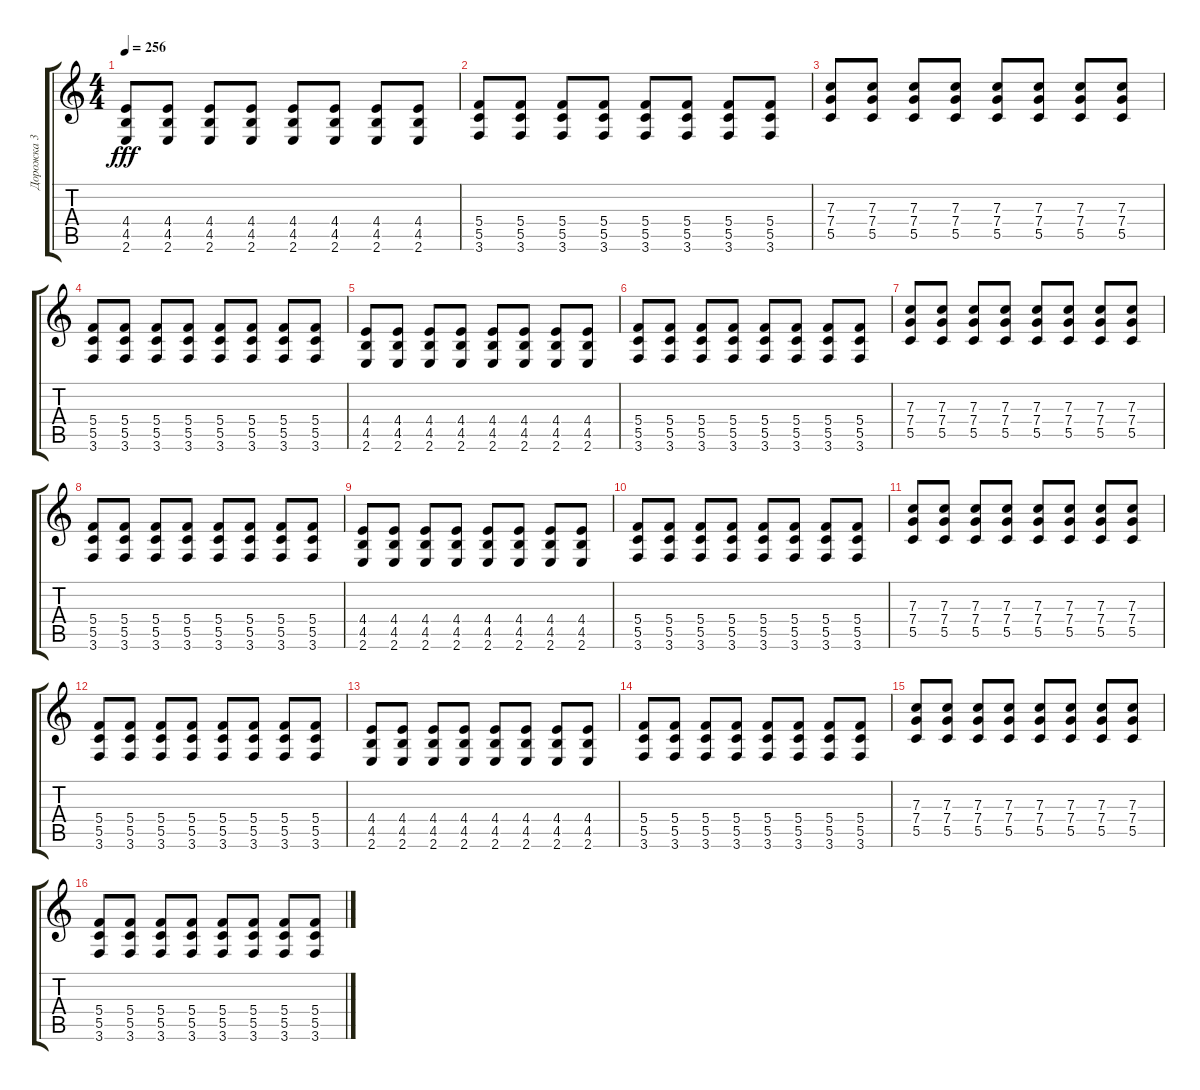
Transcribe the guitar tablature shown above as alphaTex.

\track ("Дорожка 3" "Дорожка 3") {instrument distortionguitar}
\staff {score tabs}
\tuning (D4 A3 F3 C3 G2 D2) {hide}
\ts (4 4)
\tempo 256
\clef g2
\ks c
(4.4 4.5 2.6).8{dy fff} (4.4 4.5 2.6).8 (4.4 4.5 2.6).8 (4.4 4.5 2.6).8 (4.4 4.5 2.6).8 (4.4 4.5 2.6).8 (4.4 4.5 2.6).8 (4.4 4.5 2.6).8 |
(5.4 5.5 3.6).8 (5.4 5.5 3.6).8 (5.4 5.5 3.6).8 (5.4 5.5 3.6).8 (5.4 5.5 3.6).8 (5.4 5.5 3.6).8 (5.4 5.5 3.6).8 (5.4 5.5 3.6).8 |
(7.3 7.4 5.5).8 (7.3 7.4 5.5).8 (7.3 7.4 5.5).8 (7.3 7.4 5.5).8 (7.3 7.4 5.5).8 (7.3 7.4 5.5).8 (7.3 7.4 5.5).8 (7.3 7.4 5.5).8 |
(5.4 5.5 3.6).8 (5.4 5.5 3.6).8 (5.4 5.5 3.6).8 (5.4 5.5 3.6).8 (5.4 5.5 3.6).8 (5.4 5.5 3.6).8 (5.4 5.5 3.6).8 (5.4 5.5 3.6).8 |
(4.4 4.5 2.6).8 (4.4 4.5 2.6).8 (4.4 4.5 2.6).8 (4.4 4.5 2.6).8 (4.4 4.5 2.6).8 (4.4 4.5 2.6).8 (4.4 4.5 2.6).8 (4.4 4.5 2.6).8 |
(5.4 5.5 3.6).8 (5.4 5.5 3.6).8 (5.4 5.5 3.6).8 (5.4 5.5 3.6).8 (5.4 5.5 3.6).8 (5.4 5.5 3.6).8 (5.4 5.5 3.6).8 (5.4 5.5 3.6).8 |
(7.3 7.4 5.5).8 (7.3 7.4 5.5).8 (7.3 7.4 5.5).8 (7.3 7.4 5.5).8 (7.3 7.4 5.5).8 (7.3 7.4 5.5).8 (7.3 7.4 5.5).8 (7.3 7.4 5.5).8 |
(5.4 5.5 3.6).8 (5.4 5.5 3.6).8 (5.4 5.5 3.6).8 (5.4 5.5 3.6).8 (5.4 5.5 3.6).8 (5.4 5.5 3.6).8 (5.4 5.5 3.6).8 (5.4 5.5 3.6).8 |
(4.4 4.5 2.6).8 (4.4 4.5 2.6).8 (4.4 4.5 2.6).8 (4.4 4.5 2.6).8 (4.4 4.5 2.6).8 (4.4 4.5 2.6).8 (4.4 4.5 2.6).8 (4.4 4.5 2.6).8 |
(5.4 5.5 3.6).8 (5.4 5.5 3.6).8 (5.4 5.5 3.6).8 (5.4 5.5 3.6).8 (5.4 5.5 3.6).8 (5.4 5.5 3.6).8 (5.4 5.5 3.6).8 (5.4 5.5 3.6).8 |
(7.3 7.4 5.5).8 (7.3 7.4 5.5).8 (7.3 7.4 5.5).8 (7.3 7.4 5.5).8 (7.3 7.4 5.5).8 (7.3 7.4 5.5).8 (7.3 7.4 5.5).8 (7.3 7.4 5.5).8 |
(5.4 5.5 3.6).8 (5.4 5.5 3.6).8 (5.4 5.5 3.6).8 (5.4 5.5 3.6).8 (5.4 5.5 3.6).8 (5.4 5.5 3.6).8 (5.4 5.5 3.6).8 (5.4 5.5 3.6).8 |
(4.4 4.5 2.6).8 (4.4 4.5 2.6).8 (4.4 4.5 2.6).8 (4.4 4.5 2.6).8 (4.4 4.5 2.6).8 (4.4 4.5 2.6).8 (4.4 4.5 2.6).8 (4.4 4.5 2.6).8 |
(5.4 5.5 3.6).8 (5.4 5.5 3.6).8 (5.4 5.5 3.6).8 (5.4 5.5 3.6).8 (5.4 5.5 3.6).8 (5.4 5.5 3.6).8 (5.4 5.5 3.6).8 (5.4 5.5 3.6).8 |
(7.3 7.4 5.5).8 (7.3 7.4 5.5).8 (7.3 7.4 5.5).8 (7.3 7.4 5.5).8 (7.3 7.4 5.5).8 (7.3 7.4 5.5).8 (7.3 7.4 5.5).8 (7.3 7.4 5.5).8 |
(5.4 5.5 3.6).8 (5.4 5.5 3.6).8 (5.4 5.5 3.6).8 (5.4 5.5 3.6).8 (5.4 5.5 3.6).8 (5.4 5.5 3.6).8 (5.4 5.5 3.6).8 (5.4 5.5 3.6).8
